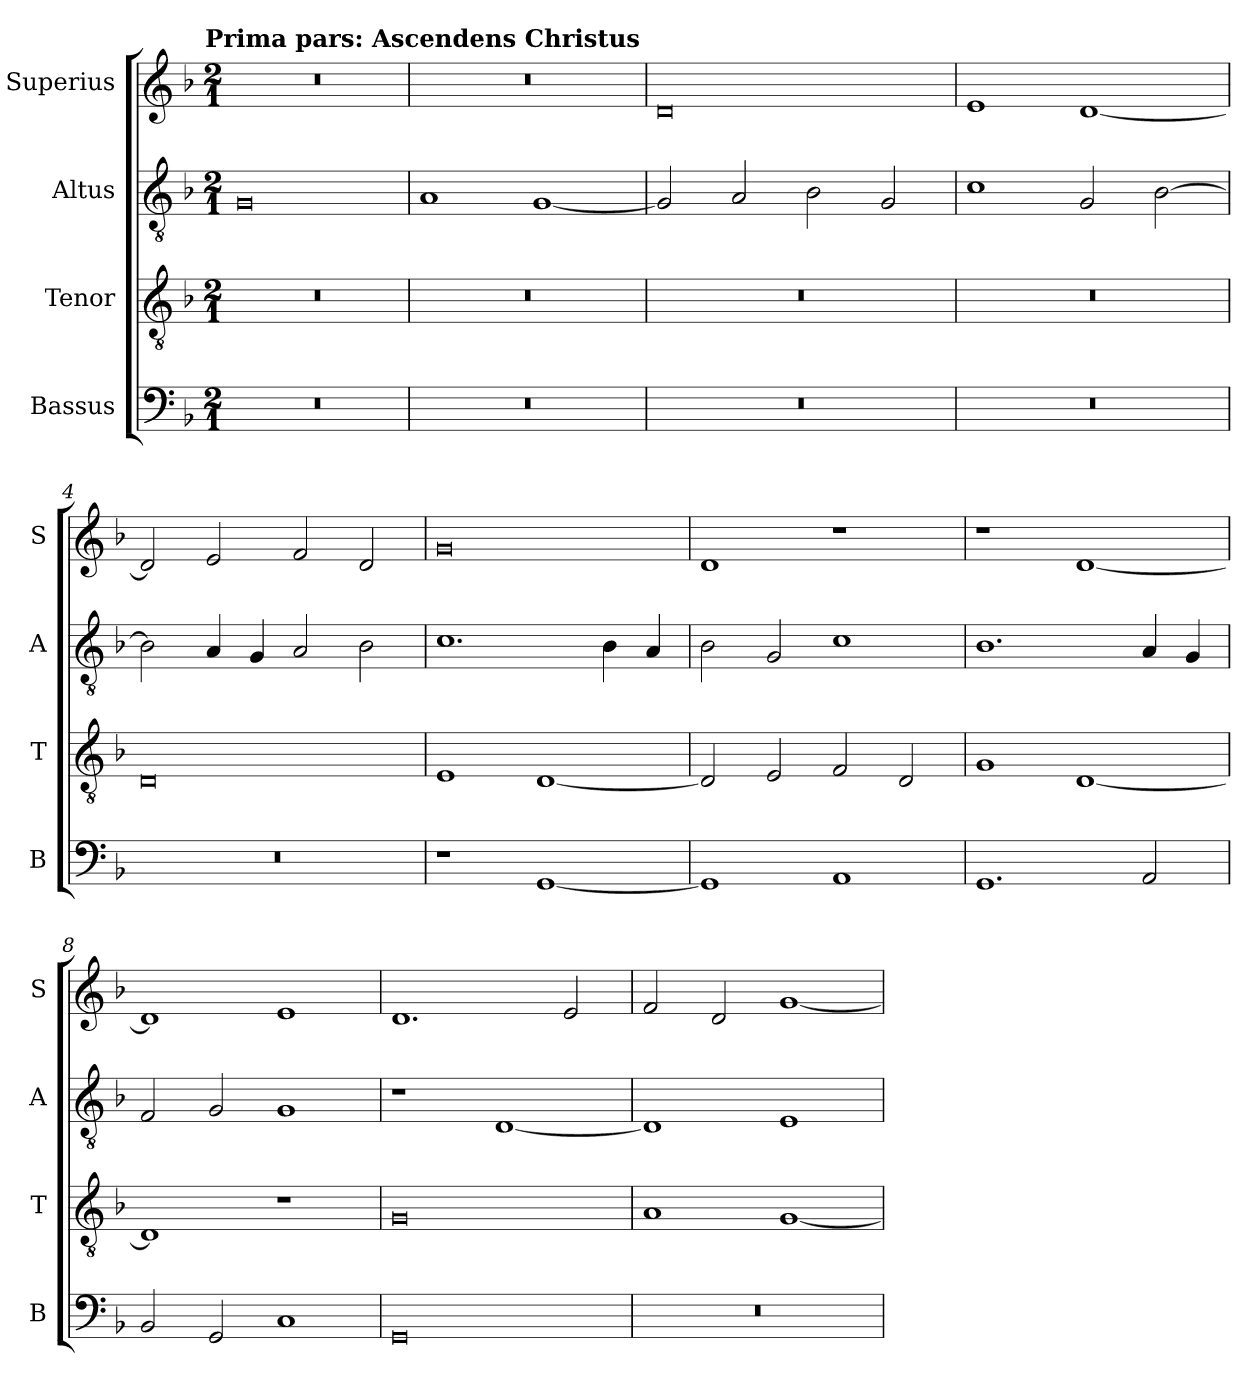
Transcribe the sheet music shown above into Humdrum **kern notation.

**kern	**kern	**kern	**kern
*part4	*part3	*part2	*part1
*staff4	*staff3	*staff2	*staff1
*I"Bassus	*I"Tenor	*I"Altus	*I"Superius
*I'B	*I'T	*I'A	*I'S
*clefF4	*clefGv2	*clefGv2	*clefG2
*k[b-]	*k[b-]	*k[b-]	*k[b-]
*F:	*F:	*F:	*F:
!!LO:TX:omd:t=Prima pars&colon; Ascendens Christus
*M2/1	*M2/1	*M2/1	*M2/1
=	=	=	=
0r	0r	0G	0r
=1	=1	=1	=1
0r	0r	1A	0r
.	.	[1G	.
=2	=2	=2	=2
0r	0r	2G]	0d
.	.	2A	.
.	.	2B-	.
.	.	2G	.
=3	=3	=3	=3
0r	0r	1c	1e
.	.	2G	[1d
.	.	[2B-	.
=4	=4	=4	=4
0r	0D	2B-]	2d]
.	.	4A	2e
.	.	4G	.
.	.	2A	2f
.	.	2B-	2d
=5	=5	=5	=5
1r	1E	1.c	0g
[1GG	[1D	.	.
.	.	4B-	.
.	.	4A	.
=6	=6	=6	=6
1GG]	2D]	2B-	1d
.	2E	2G	.
1AA	2F	1c	1r
.	2D	.	.
=7	=7	=7	=7
1.GG	1G	1.B-	1r
.	[1D	.	[1d
2AA	.	4A	.
.	.	4G	.
=8	=8	=8	=8
2BB-	1D]	2F	1d]
2GG	.	2G	.
1C	1r	1G	1e
=9	=9	=9	=9
0GG	0G	1r	1.d
.	.	[1D	.
.	.	.	2e
=10	=10	=10	=10
0r	1A	1D]	2f
.	.	.	2d
.	[1G	1E	[1g
=	=	=	=
*-	*-	*-	*-
